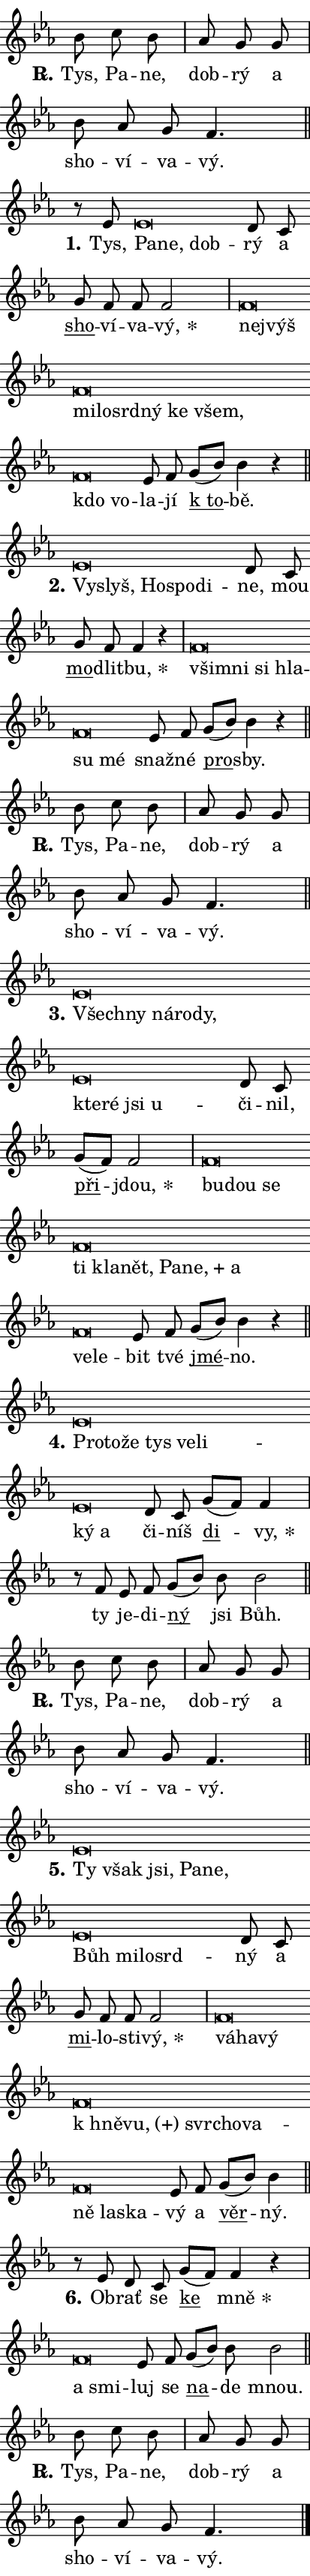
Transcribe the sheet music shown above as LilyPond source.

\version "2.24.0"
\header { tagline = "" }
\paper {
  indent = 0\cm
  top-margin = 0\cm
  right-margin = 0\cm
  bottom-margin = 0\cm
  left-margin = 0\cm
  paper-width = 7\cm
  page-breaking = #ly:one-page-breaking
  system-system-spacing.basic-distance = #11
  score-system-spacing.basic-distance = #11
  ragged-last = ##f
}


%% Author: Thomas Morley
%% https://lists.gnu.org/archive/html/lilypond-user/2020-05/msg00002.html
#(define (line-position grob)
"Returns position of @var[grob} in current system:
   @code{'start}, if at first time-step
   @code{'end}, if at last time-step
   @code{'middle} otherwise
"
  (let* ((col (ly:item-get-column grob))
         (ln (ly:grob-object col 'left-neighbor))
         (rn (ly:grob-object col 'right-neighbor))
         (col-to-check-left (if (ly:grob? ln) ln col))
         (col-to-check-right (if (ly:grob? rn) rn col))
         (break-dir-left
           (and
             (ly:grob-property col-to-check-left 'non-musical #f)
             (ly:item-break-dir col-to-check-left)))
         (break-dir-right
           (and
             (ly:grob-property col-to-check-right 'non-musical #f)
             (ly:item-break-dir col-to-check-right))))
        (cond ((eqv? 1 break-dir-left) 'start)
              ((eqv? -1 break-dir-right) 'end)
              (else 'middle))))

#(define (tranparent-at-line-position vctor)
  (lambda (grob)
  "Relying on @code{line-position} select the relevant enry from @var{vctor}.
Used to determine transparency,"
    (case (line-position grob)
      ((end) (not (vector-ref vctor 0)))
      ((middle) (not (vector-ref vctor 1)))
      ((start) (not (vector-ref vctor 2))))))

noteHeadBreakVisibility =
#(define-music-function (break-visibility)(vector?)
"Makes @code{NoteHead}s transparent relying on @var{break-visibility}"
#{
  \override NoteHead.transparent =
    #(tranparent-at-line-position break-visibility)
#})

#(define delete-ledgers-for-transparent-note-heads
  (lambda (grob)
    "Reads whether a @code{NoteHead} is transparent.
If so this @code{NoteHead} is removed from @code{'note-heads} from
@var{grob}, which is supposed to be @code{LedgerLineSpanner}.
As a result ledgers are not printed for this @code{NoteHead}"
    (let* ((nhds-array (ly:grob-object grob 'note-heads))
           (nhds-list
             (if (ly:grob-array? nhds-array)
                 (ly:grob-array->list nhds-array)
                 '()))
           ;; Relies on the transparent-property being done before
           ;; Staff.LedgerLineSpanner.after-line-breaking is executed.
           ;; This is fragile ...
           (to-keep
             (remove
               (lambda (nhd)
                 (ly:grob-property nhd 'transparent #f))
               nhds-list)))
      ;; TODO find a better method to iterate over grob-arrays, similiar
      ;; to filter/remove etc for lists
      ;; For now rebuilt from scratch
      (set! (ly:grob-object grob 'note-heads)  '())
      (for-each
        (lambda (nhd)
          (ly:pointer-group-interface::add-grob grob 'note-heads nhd))
        to-keep))))

hideNotes = {
  \noteHeadBreakVisibility #begin-of-line-visible
}
unHideNotes = {
  \noteHeadBreakVisibility #all-visible
}

% work-around for resetting accidentals
% https://lilypond.org/doc/v2.23/Documentation/notation/displaying-rhythms#unmetered-music
cadenzaMeasure = {
  \cadenzaOff
  \partial 1024 s1024
  \cadenzaOn
}

#(define-markup-command (accent layout props text) (markup?)
  "Underline accented syllable"
  (interpret-markup layout props
    #{\markup \override #'(offset . 4.3) \underline { #text }#}))

responsum = \markup \concat {
  "R" \hspace #-1.05 \path #0.1 #'((moveto 0 0.07) (lineto 0.9 0.8)) \hspace #0.05 "."
}

\layout {
    \context {
        \Staff
        \remove "Time_signature_engraver"
        \override LedgerLineSpanner.after-line-breaking = #delete-ledgers-for-transparent-note-heads
    }
    \context {
        \Voice {
            \override NoteHead.output-attributes = #'((class . "notehead"))
            \override Hairpin.height = #0.55
        }
    }
    \context {
        \Lyrics {
            \override StanzaNumber.output-attributes = #'((class . "stanzanumber"))
            \override LyricSpace.minimum-distance = #0.9
            \override LyricText.font-name = #"TeX Gyre Schola"
            \override LyricText.font-size = 1
            \override StanzaNumber.font-name = #"TeX Gyre Schola Bold"
            \override StanzaNumber.font-size = 1
        }
    }
}

% magnetic-lyrics.ily
%
%   written by
%     Jean Abou Samra <jean@abou-samra.fr>
%     Werner Lemberg <wl@gnu.org>
%
%   adapted by
%     Jiri Hon <jiri.hon@gmail.com>
%
% Version 2022-Apr-15

% https://www.mail-archive.com/lilypond-user@gnu.org/msg149350.html

#(define (Left_hyphen_pointer_engraver context)
   "Collect syllable-hyphen-syllable occurrences in lyrics and store
them in properties.  This engraver only looks to the left.  For
example, if the lyrics input is @code{foo -- bar}, it does the
following.

@itemize @bullet
@item
Set the @code{text} property of the @code{LyricHyphen} grob between
@q{foo} and @q{bar} to @code{foo}.

@item
Set the @code{left-hyphen} property of the @code{LyricText} grob with
text @q{foo} to the @code{LyricHyphen} grob between @q{foo} and
@q{bar}.
@end itemize

Use this auxiliary engraver in combination with the
@code{lyric-@/text::@/apply-@/magnetic-@/offset!} hook."
   (let ((hyphen #f)
         (text #f))
     (make-engraver
      (acknowledgers
       ((lyric-syllable-interface engraver grob source-engraver)
        (set! text grob)))
      (end-acknowledgers
       ((lyric-hyphen-interface engraver grob source-engraver)
        ;(when (not (grob::has-interface grob 'lyric-space-interface))
          (set! hyphen grob)));)
      ((stop-translation-timestep engraver)
       (when (and text hyphen)
         (ly:grob-set-object! text 'left-hyphen hyphen))
       (set! text #f)
       (set! hyphen #f)))))

#(define (lyric-text::apply-magnetic-offset! grob)
   "If the space between two syllables is less than the value in
property @code{LyricText@/.details@/.squash-threshold}, move the right
syllable to the left so that it gets concatenated with the left
syllable.

Use this function as a hook for
@code{LyricText@/.after-@/line-@/breaking} if the
@code{Left_@/hyphen_@/pointer_@/engraver} is active."
   (let ((hyphen (ly:grob-object grob 'left-hyphen #f)))
     (when hyphen
       (let ((left-text (ly:spanner-bound hyphen LEFT)))
         (when (grob::has-interface left-text 'lyric-syllable-interface)
           (let* ((common (ly:grob-common-refpoint grob left-text X))
                  (this-x-ext (ly:grob-extent grob common X))
                  (left-x-ext
                   (begin
                     ;; Trigger magnetism for left-text.
                     (ly:grob-property left-text 'after-line-breaking)
                     (ly:grob-extent left-text common X)))
                  ;; `delta` is the gap width between two syllables.
                  (delta (- (interval-start this-x-ext)
                            (interval-end left-x-ext)))
                  (details (ly:grob-property grob 'details))
                  (threshold (assoc-get 'squash-threshold details 0.2)))
             (when (< delta threshold)
               (let* (;; We have to manipulate the input text so that
                      ;; ligatures crossing syllable boundaries are not
                      ;; disabled.  For languages based on the Latin
                      ;; script this is essentially a beautification.
                      ;; However, for non-Western scripts it can be a
                      ;; necessity.
                      (lt (ly:grob-property left-text 'text))
                      (rt (ly:grob-property grob 'text))
                      (is-space (grob::has-interface hyphen 'lyric-space-interface))
                      (space (if is-space " " ""))
                      (space-markup (grob-interpret-markup grob " "))
                      (space-size (interval-length (ly:stencil-extent space-markup X)))
                      (extra-delta (if is-space space-size 0))
                      ;; Append new syllable.
                      (ltrt-space (if (and (string? lt) (string? rt))
                                (string-append lt space rt)
                                (make-concat-markup (list lt space rt))))
                      ;; Right-align `ltrt` to the right side.
                      (ltrt-space-markup (grob-interpret-markup
                               grob
                               (make-translate-markup
                                (cons (interval-length this-x-ext) 0)
                                (make-right-align-markup ltrt-space)))))
                 (begin
                   ;; Don't print `left-text`.
                   (ly:grob-set-property! left-text 'stencil #f)
                   ;; Set text and stencil (which holds all collected
                   ;; syllables so far) and shift it to the left.
                   (ly:grob-set-property! grob 'text ltrt-space)
                   (ly:grob-set-property! grob 'stencil ltrt-space-markup)
                   (ly:grob-translate-axis! grob (- (- delta extra-delta)) X))))))))))


#(define (lyric-hyphen::displace-bounds-first grob)
   ;; Make very sure this callback isn't triggered too early.
   (let ((left (ly:spanner-bound grob LEFT))
         (right (ly:spanner-bound grob RIGHT)))
     (ly:grob-property left 'after-line-breaking)
     (ly:grob-property right 'after-line-breaking)
     (ly:lyric-hyphen::print grob)))

squashThreshold = #0.4

\layout {
  \context {
    \Lyrics
    \consists #Left_hyphen_pointer_engraver
    \override LyricText.after-line-breaking =
      #lyric-text::apply-magnetic-offset!
    \override LyricHyphen.stencil = #lyric-hyphen::displace-bounds-first
    \override LyricText.details.squash-threshold = \squashThreshold
    \override LyricHyphen.minimum-distance = 0
    \override LyricHyphen.minimum-length = \squashThreshold
  }
}

squash = \override LyricText.details.squash-threshold = 9999
unSquash = \override LyricText.details.squash-threshold = \squashThreshold

left = \override LyricText.self-alignment-X = #LEFT
unLeft = \revert LyricText.self-alignment-X

starOffset = #(lambda (grob) 
                (let ((x_offset (ly:self-alignment-interface::aligned-on-x-parent grob)))
                  (if (= x_offset 0) 0 (+ x_offset 1.2))))

star = #(define-music-function (syllable)(string?)
"Append star separator at the end of a syllable"
#{
  \once \override LyricText.X-offset = #starOffset
  \lyricmode { \markup {
    #syllable
    \override #'((font-name . "TeX Gyre Schola Bold")) \hspace #0.2 \lower #0.65 \larger "*"
  } }
#})

starAccent = #(define-music-function (syllable)(string?)
"Append star separator at the end of a syllable and make accent"
#{
  \once \override LyricText.X-offset = #starOffset
  \lyricmode { \markup {
    \accent #syllable
    \override #'((font-name . "TeX Gyre Schola Bold")) \hspace #0.2 \lower #0.65 \larger "*"
  } }
#})

breath = #(define-music-function (syllable)(string?)
"Append breathing indicator at the end of a syllable"
#{
  \lyricmode { \markup { #syllable "+" } }
#})

optionalBreath = #(define-music-function (syllable)(string?)
"Append optional breathing indicator at the end of a syllable"
#{
  \lyricmode { \markup { #syllable "(+)" } }
#})


\score {
    <<
        \new Voice = "melody" { \cadenzaOn \key es \major \relative { bes'8 c bes \cadenzaMeasure \bar "|" as g g \cadenzaMeasure \bar "|" bes as g f4. \cadenzaMeasure \bar "||" \break } }
        \new Lyrics \lyricsto "melody" { \lyricmode { \set stanza = \responsum
Tys, Pa -- ne, dob -- rý a sho -- ví -- va -- vý. } }
    >>
    \layout {}
}

\score {
    <<
        \new Voice = "melody" { \cadenzaOn \key es \major \relative { r8 es'8 es\breve*1/16 \hideNotes \breve*1/16 \breve*1/16 \bar "" \unHideNotes d8 c \bar "" g' f f f2 \cadenzaMeasure \bar "|" f\breve*1/16 \hideNotes \breve*1/16 \bar "" \breve*1/16 \bar "" \breve*1/16 \bar "" \breve*1/16 \bar "" \breve*1/16 \bar "" \breve*1/16 \bar "" \breve*1/16 \bar "" \breve*1/16 \breve*1/16 \bar "" \unHideNotes es8 f \bar "" g[( bes)] bes4 r \cadenzaMeasure \bar "||" \break } }
        \new Lyrics \lyricsto "melody" { \lyricmode { \set stanza = "1."
Tys, \left Pa -- \squash ne, dob -- \unLeft \unSquash rý a \markup \accent sho -- ví -- va -- \star vý, \left nej -- \squash výš mi -- lo -- srd -- ný ke všem, kdo vo -- \unLeft \unSquash la -- jí \markup \accent "k to" -- bě. } }
    >>
    \layout {}
}

\score {
    <<
        \new Voice = "melody" { \cadenzaOn \key es \major \relative { es'\breve*1/16 \hideNotes \breve*1/16 \bar "" \breve*1/16 \bar "" \breve*1/16 \breve*1/16 \bar "" \unHideNotes d8 c \bar "" g' f f4 r \cadenzaMeasure \bar "|" f\breve*1/16 \hideNotes \breve*1/16 \bar "" \breve*1/16 \bar "" \breve*1/16 \bar "" \breve*1/16 \breve*1/16 \bar "" \unHideNotes es8 f \bar "" g[( bes)] bes4 r \cadenzaMeasure \bar "||" \break } }
        \new Lyrics \lyricsto "melody" { \lyricmode { \set stanza = "2."
\left Vy -- \squash slyš, Ho -- spo -- di -- \unLeft \unSquash ne, mou \markup \accent mo -- dlit -- \star bu, \left všim -- \squash ni si hla -- su mé \unLeft \unSquash snaž -- né \markup \accent pro -- sby. } }
    >>
    \layout {}
}

\score {
    <<
        \new Voice = "melody" { \cadenzaOn \key es \major \relative { bes'8 c bes \cadenzaMeasure \bar "|" as g g \cadenzaMeasure \bar "|" bes as g f4. \cadenzaMeasure \bar "||" \break } }
        \new Lyrics \lyricsto "melody" { \lyricmode { \set stanza = \responsum
Tys, Pa -- ne, dob -- rý a sho -- ví -- va -- vý. } }
    >>
    \layout {}
}

\score {
    <<
        \new Voice = "melody" { \cadenzaOn \key es \major \relative { es'\breve*1/16 \hideNotes \breve*1/16 \bar "" \breve*1/16 \bar "" \breve*1/16 \bar "" \breve*1/16 \bar "" \breve*1/16 \bar "" \breve*1/16 \bar "" \breve*1/16 \breve*1/16 \bar "" \unHideNotes d8 c \bar "" g'[( f)] f2 \cadenzaMeasure \bar "|" f\breve*1/16 \hideNotes \breve*1/16 \bar "" \breve*1/16 \bar "" \breve*1/16 \bar "" \breve*1/16 \bar "" \breve*1/16 \bar "" \breve*1/16 \bar "" \breve*1/16 \bar "" \breve*1/16 \bar "" \breve*1/16 \breve*1/16 \bar "" \unHideNotes es8 f \bar "" g[( bes)] bes4 r \cadenzaMeasure \bar "||" \break } }
        \new Lyrics \lyricsto "melody" { \lyricmode { \set stanza = "3."
\left Všech -- \squash ny ná -- ro -- dy, kte -- ré jsi u -- \unLeft \unSquash či -- nil, \markup \accent při -- \star jdou, \left bu -- \squash dou se ti kla -- nět, Pa -- \breath "ne," a ve -- le -- \unLeft \unSquash bit tvé \markup \accent jmé -- no. } }
    >>
    \layout {}
}

\score {
    <<
        \new Voice = "melody" { \cadenzaOn \key es \major \relative { es'\breve*1/16 \hideNotes \breve*1/16 \bar "" \breve*1/16 \bar "" \breve*1/16 \bar "" \breve*1/16 \bar "" \breve*1/16 \bar "" \breve*1/16 \breve*1/16 \bar "" \unHideNotes d8 c \bar "" g'[( f)] f4 \cadenzaMeasure \bar "|" r8 f8 es8 f \bar "" g[( bes)] bes bes2 \cadenzaMeasure \bar "||" \break } }
        \new Lyrics \lyricsto "melody" { \lyricmode { \set stanza = "4."
\left Pro -- \squash to -- že tys ve -- li -- ký a \unLeft \unSquash či -- níš \markup \accent di -- \star vy, ty je -- di -- \markup \accent ný jsi Bůh. } }
    >>
    \layout {}
}

\score {
    <<
        \new Voice = "melody" { \cadenzaOn \key es \major \relative { bes'8 c bes \cadenzaMeasure \bar "|" as g g \cadenzaMeasure \bar "|" bes as g f4. \cadenzaMeasure \bar "||" \break } }
        \new Lyrics \lyricsto "melody" { \lyricmode { \set stanza = \responsum
Tys, Pa -- ne, dob -- rý a sho -- ví -- va -- vý. } }
    >>
    \layout {}
}

\score {
    <<
        \new Voice = "melody" { \cadenzaOn \key es \major \relative { es'\breve*1/16 \hideNotes \breve*1/16 \bar "" \breve*1/16 \bar "" \breve*1/16 \bar "" \breve*1/16 \bar "" \breve*1/16 \bar "" \breve*1/16 \bar "" \breve*1/16 \breve*1/16 \bar "" \unHideNotes d8 c \bar "" g' f f f2 \cadenzaMeasure \bar "|" f\breve*1/16 \hideNotes \breve*1/16 \bar "" \breve*1/16 \bar "" \breve*1/16 \bar "" \breve*1/16 \bar "" \breve*1/16 \bar "" \breve*1/16 \bar "" \breve*1/16 \bar "" \breve*1/16 \bar "" \breve*1/16 \breve*1/16 \bar "" \unHideNotes es8 f \bar "" g[( bes)] bes4 \cadenzaMeasure \bar "||" \break } }
        \new Lyrics \lyricsto "melody" { \lyricmode { \set stanza = "5."
\left Ty \squash však jsi, Pa -- ne, Bůh mi -- lo -- srd -- \unLeft \unSquash ný a \markup \accent mi -- lo -- sti -- \star vý, \left vá -- \squash ha -- vý "k hně" -- \optionalBreath vu, svr -- cho -- va -- ně la -- ska -- \unLeft \unSquash vý a \markup \accent věr -- ný. } }
    >>
    \layout {}
}

\score {
    <<
        \new Voice = "melody" { \cadenzaOn \key es \major \relative { r8 es' d8 c \bar "" g'[( f)] f4 r \cadenzaMeasure \bar "|" f\breve*1/16 \hideNotes \breve*1/16 \bar "" \unHideNotes es8 f \bar "" g[( bes)] bes bes2 \cadenzaMeasure \bar "||" \break } }
        \new Lyrics \lyricsto "melody" { \lyricmode { \set stanza = "6."
Ob -- rať se \markup \accent ke \star mně \left a \squash smi -- \unLeft \unSquash luj se \markup \accent na -- de mnou. } }
    >>
    \layout {}
}

\score {
    <<
        \new Voice = "melody" { \cadenzaOn \key es \major \relative { bes'8 c bes \cadenzaMeasure \bar "|" as g g \cadenzaMeasure \bar "|" bes as g f4. \cadenzaMeasure \bar "||" \break } \bar "|." }
        \new Lyrics \lyricsto "melody" { \lyricmode { \set stanza = \responsum
Tys, Pa -- ne, dob -- rý a sho -- ví -- va -- vý. } }
    >>
    \layout {}
}
